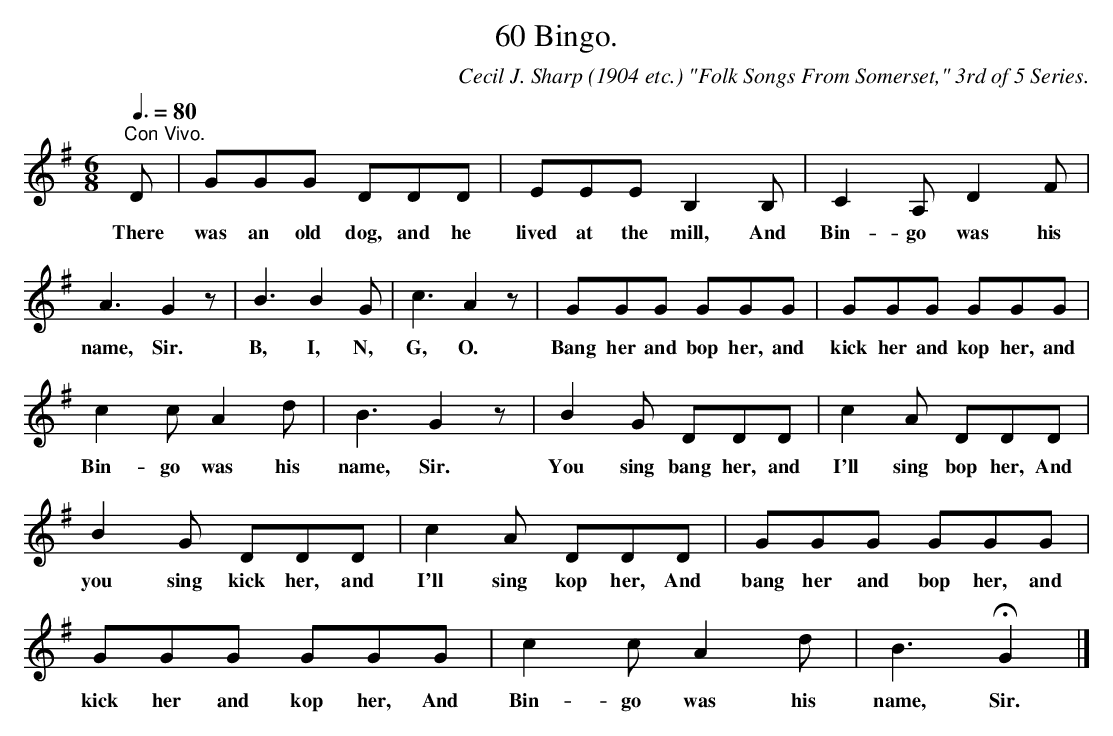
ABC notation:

X:1
T:60 Bingo.
C:Cecil J. Sharp (1904 etc.) "Folk Songs From Somerset," 3rd of 5 Series.
L:1/8
Q:3/8=80
M:6/8
K:G
"^Con Vivo." D | GGG DDD | EEE B,2 B, | C2 A, D2 F |$ A3 G2 z | B3 B2 G | c3 A2 z | GGG GGG |
w: There|was an old dog, and he|lived at the mill, And|Bin- go was his|name, Sir.|B, I, N,|G, O.|Bang her and bop her, and|
GGG GGG |$ c2 c A2 d | B3 G2 z | B2 G DDD | c2 A DDD |$ B2 G DDD | c2 A DDD | GGG GGG |$ GGG GGG |
w: kick her and kop her, and|Bin- go was his|name, Sir.|You sing bang her, and|I'll sing bop her, And|you sing kick her, and|I'll sing kop her, And|bang her and bop her, and|kick her and kop her, And|
c2 c A2 d | B3 !fermata!G2 |]
w: Bin- go was his|name, Sir.|
